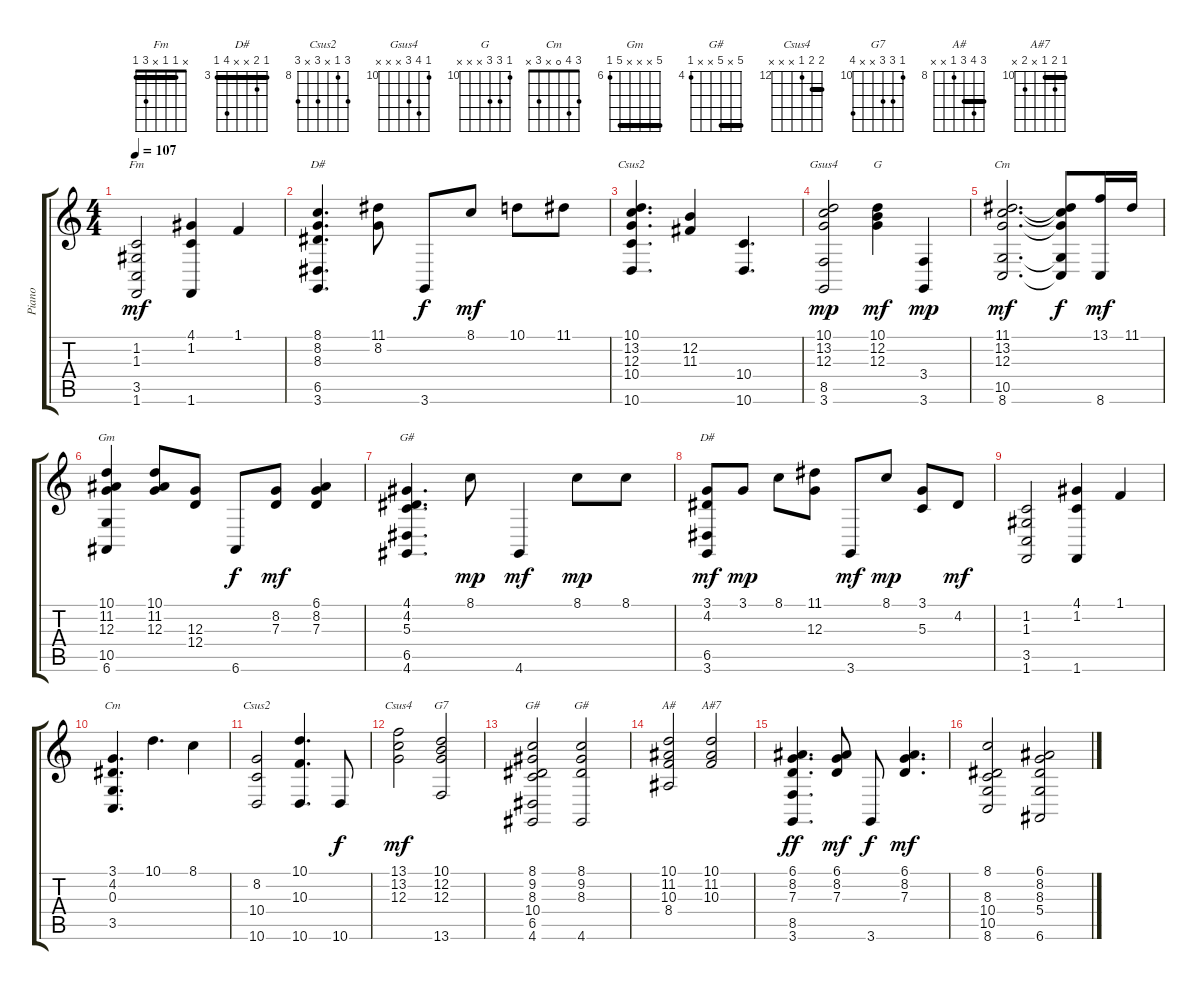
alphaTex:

\track ("Piano" "Piano") {instrument acousticgrandpiano}
\staff {score tabs}
\tuning (E4 B3 G3 D3 A2 E2) {hide}
\chord ("Fm" x 1 1 x 3 1) {barre 1}
\chord ("D#" x x x x 6 3) {firstfret 3}
\chord ("Csus2" 10 13 12 10 x 10) {firstfret 10 barre 10}
\chord ("Gsus4" 10 13 12 x x x) {firstfret 10}
\chord ("G" 10 12 12 x x x) {firstfret 10}
\chord ("Cm" 11 x 12 x 10 8) {firstfret 8}
\chord ("Gm" 10 x x x 10 6) {firstfret 6 barre 10}
\chord ("G#" 4 4 5 x 6 4) {firstfret 4 barre 4}
\chord ("D#" 3 4 x x 6 3) {firstfret 3 barre 3}
\chord ("Cm" 3 4 0 x 3 x)
\chord ("Csus2" 10 8 x 10 x 10) {firstfret 8}
\chord ("Csus4" 13 13 12 x x x) {firstfret 12 barre 13}
\chord ("G7" 10 12 12 x x 13) {firstfret 10}
\chord ("G#" 8 x 8 x 6 4) {firstfret 4 barre 8}
\chord ("G#" 8 x 8 x x 4) {firstfret 4 barre 8}
\chord ("A#" 10 11 10 8 x x) {firstfret 8 barre 10}
\chord ("A#7" 10 11 10 x 11 x) {firstfret 10 barre 10}
\ts (4 4)
\tempo 107
\clef g2
\ks c
(1.2 1.3 3.5 1.6).2{ch "Fm" dy mf} (4.1 1.2 1.6).4 1.1.4 |
(8.1 8.2 8.3 6.5 3.6).4{d ch "D#"} (11.1 8.2).8 3.6.8{dy f} 8.1.8{dy mf} 10.1.8 11.1.8 |
(10.1 13.2 12.3 10.4 10.6).4{d ch "Csus2"} (12.2 11.3).4 (10.4 10.6).4{d} |
(10.1 13.2 12.3 8.5 3.6).2{ch "Gsus4" dy mp} (10.1 12.2 12.3).4{ch "G" dy mf} (3.4 3.6).4{dy mp} |
(11.1 13.2 12.3 10.5 8.6).2{d ch "Cm" dy mf} (11.1{t} 13.2{t} 12.3{t} 10.5{t} 8.6{t}).8{dy f} (13.1 8.6).16{dy mf} 11.1.16 |
(10.1 11.2 12.3 10.5 6.6).4{ch "Gm"} (10.1 11.2 12.3).8 (12.3 12.4).8 6.6.8{dy f} (8.2 7.3).8{dy mf} (6.1 8.2 7.3).4 |
(4.1 4.2 5.3 6.5 4.6).4{d ch "G#"} 8.1.8{dy mp} 4.6.4{dy mf} 8.1.8{dy mp} 8.1.8 |
(3.1 4.2 6.5 3.6).8{ch "D#" dy mf} 3.1.8{dy mp} 8.1.8 (11.1 12.3).8 3.6.8{dy mf} 8.1.8{dy mp} (3.1 5.3).8 4.2.8{dy mf} |
(1.2 1.3 3.5 1.6).2 (4.1 1.2 1.6).4 1.1.4 |
(3.1 4.2 0.3 3.5).4{d ch "Cm"} 10.1.4{d} 8.1.4 |
(8.2 10.4 10.6).2{ch "Csus2"} (10.1 10.3 10.6).4{d} 10.6.8{dy f} |
(13.1 13.2 12.3).2{ch "Csus4" dy mf} (10.1 12.2 12.3 13.6).2{ch "G7"} |
(8.1 9.2 8.3 10.4 6.5 4.6).2{ch "G#"} (8.1 9.2 8.3 4.6).2{ch "G#"} |
(10.1 11.2 10.3 8.4).2{ch "A#"} (10.1 11.2 10.3).2{ch "A#7"} |
(6.1 8.2 7.3 8.5 3.6).4{d dy ff} (6.1 8.2 7.3).8{dy mf} 3.6.8{dy f} (6.1 8.2 7.3).4{d dy mf} |
(8.1 8.3 10.4 10.5 8.6).2 (6.1 8.2 8.3 5.4 6.6).2
